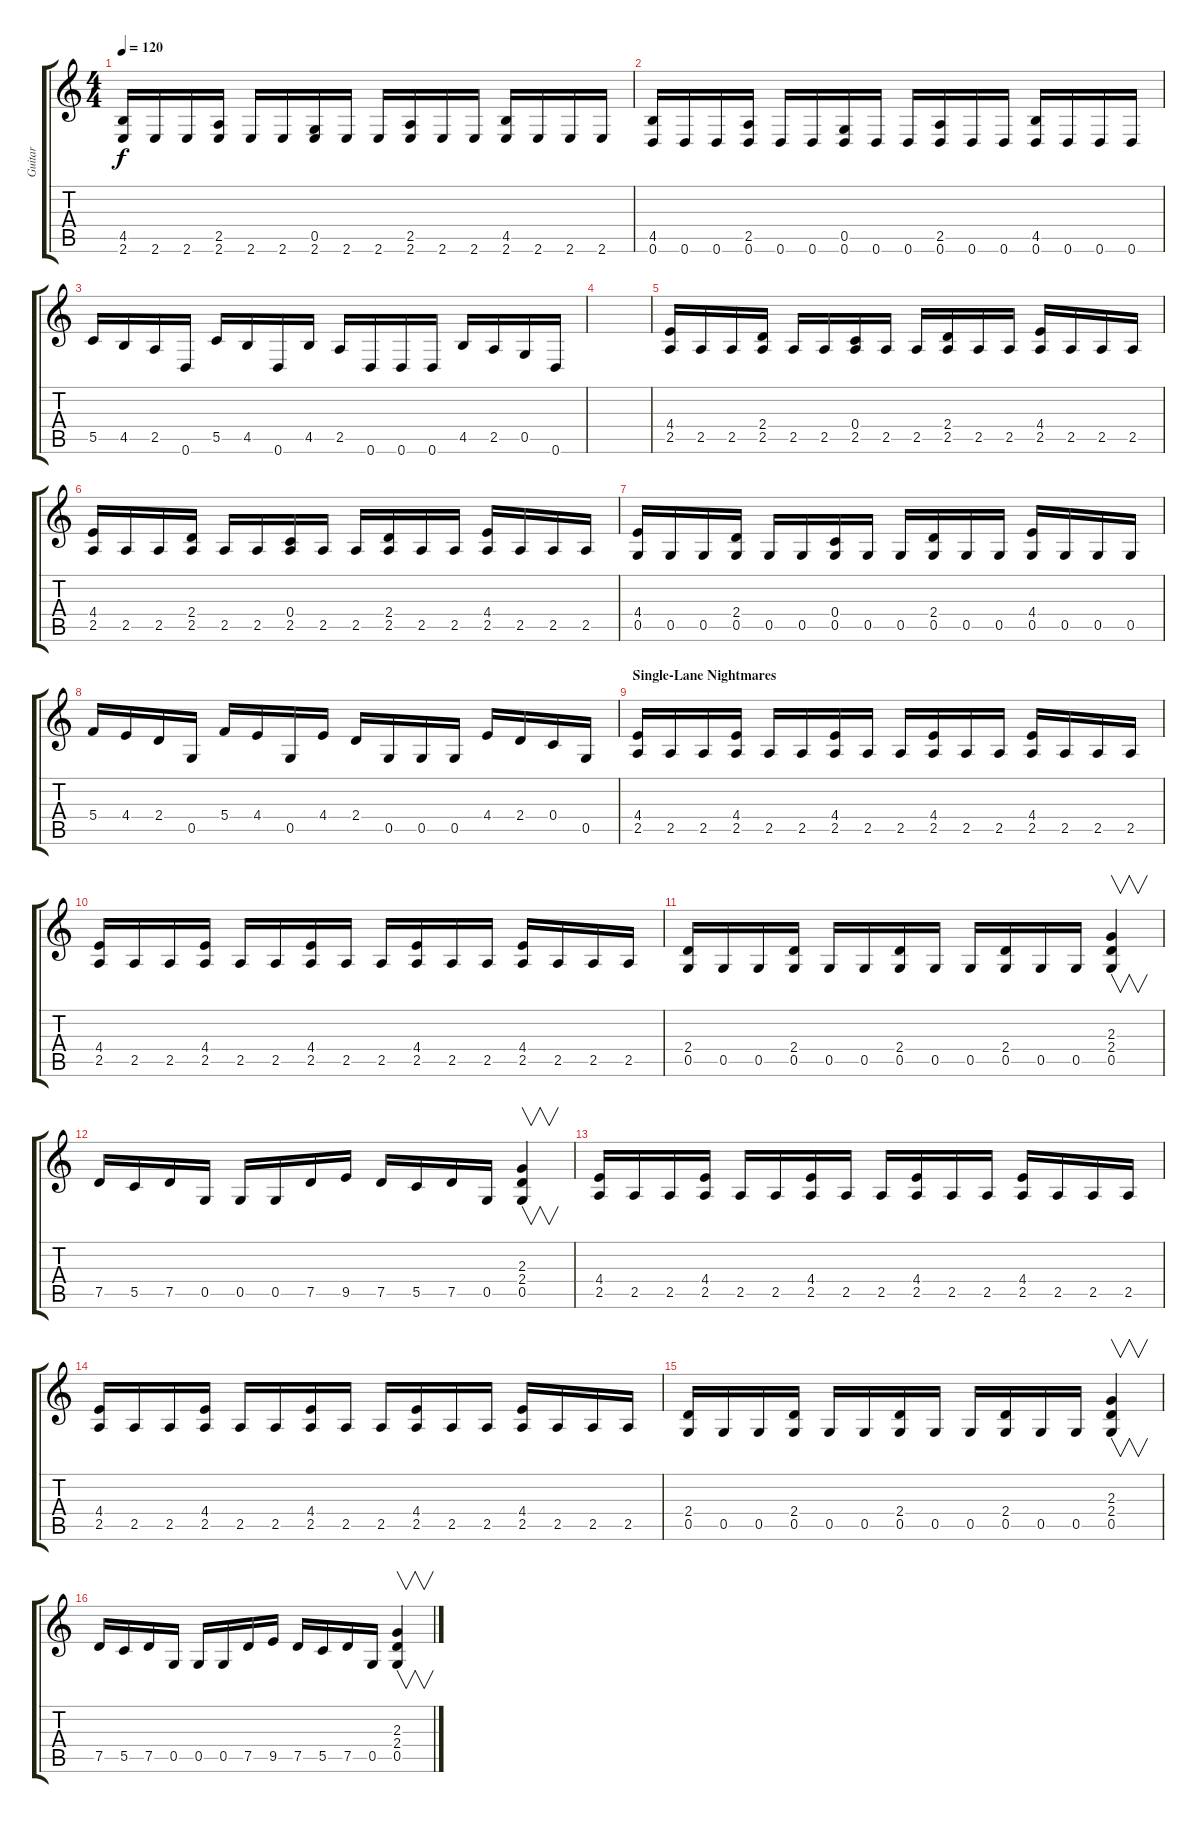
\track ("Guitar" "Guitar") {instrument overdrivenguitar}
\staff {score tabs}
\tuning (D4 A3 F3 C3 G2 D2) {hide}
\ts (4 4)
\tempo 120
\clef g2
\ks c
(4.5 2.6).16{dy f} 2.6.16 2.6.16 (2.5 2.6).16 2.6.16 2.6.16 (0.5 2.6).16 2.6.16 2.6.16 (2.5 2.6).16 2.6.16 2.6.16 (4.5 2.6).16 2.6.16 2.6.16 2.6.16 |
(4.5 0.6).16 0.6.16 0.6.16 (2.5 0.6).16 0.6.16 0.6.16 (0.5 0.6).16 0.6.16 0.6.16 (2.5 0.6).16 0.6.16 0.6.16 (4.5 0.6).16 0.6.16 0.6.16 0.6.16 |
5.5.16 4.5.16 2.5.16 0.6.16 5.5.16 4.5.16 0.6.16 4.5.16 2.5.16 0.6.16 0.6.16 0.6.16 4.5.16 2.5.16 0.5.16 0.6.16 |
|
(4.4 2.5).16{volume 13 balance 7} 2.5.16 2.5.16 (2.4 2.5).16 2.5.16 2.5.16 (0.4 2.5).16 2.5.16 2.5.16 (2.4 2.5).16 2.5.16 2.5.16 (4.4 2.5).16 2.5.16 2.5.16 2.5.16 |
(4.4 2.5).16 2.5.16 2.5.16 (2.4 2.5).16 2.5.16 2.5.16 (0.4 2.5).16 2.5.16 2.5.16 (2.4 2.5).16 2.5.16 2.5.16 (4.4 2.5).16 2.5.16 2.5.16 2.5.16 |
(4.4 0.5).16 0.5.16 0.5.16 (2.4 0.5).16 0.5.16 0.5.16 (0.4 0.5).16 0.5.16 0.5.16 (2.4 0.5).16 0.5.16 0.5.16 (4.4 0.5).16 0.5.16 0.5.16 0.5.16 |
5.4.16 4.4.16 2.4.16 0.5.16 5.4.16 4.4.16 0.5.16 4.4.16 2.4.16 0.5.16 0.5.16 0.5.16 4.4.16 2.4.16 0.4.16 0.5.16 |
\section ("" "Single-Lane Nightmares")
(4.4 2.5).16{volume 13 balance 7} 2.5.16 2.5.16 (4.4 2.5).16 2.5.16 2.5.16 (4.4 2.5).16 2.5.16 2.5.16 (4.4 2.5).16 2.5.16 2.5.16 (4.4 2.5).16 2.5.16 2.5.16 2.5.16 |
(4.4 2.5).16 2.5.16 2.5.16 (4.4 2.5).16 2.5.16 2.5.16 (4.4 2.5).16 2.5.16 2.5.16 (4.4 2.5).16 2.5.16 2.5.16 (4.4 2.5).16 2.5.16 2.5.16 2.5.16 |
(2.4 0.5).16 0.5.16 0.5.16 (2.4 0.5).16 0.5.16 0.5.16 (2.4 0.5).16 0.5.16 0.5.16 (2.4 0.5).16 0.5.16 0.5.16 (2.3 2.4 0.5).4{v} |
7.5.16 5.5.16 7.5.16 0.5.16 0.5.16 0.5.16 7.5.16 9.5.16 7.5.16 5.5.16 7.5.16 0.5.16 (2.3 2.4 0.5).4{v} |
(4.4 2.5).16{volume 13 balance 7} 2.5.16 2.5.16 (4.4 2.5).16 2.5.16 2.5.16 (4.4 2.5).16 2.5.16 2.5.16 (4.4 2.5).16 2.5.16 2.5.16 (4.4 2.5).16 2.5.16 2.5.16 2.5.16 |
(4.4 2.5).16 2.5.16 2.5.16 (4.4 2.5).16 2.5.16 2.5.16 (4.4 2.5).16 2.5.16 2.5.16 (4.4 2.5).16 2.5.16 2.5.16 (4.4 2.5).16 2.5.16 2.5.16 2.5.16 |
(2.4 0.5).16 0.5.16 0.5.16 (2.4 0.5).16 0.5.16 0.5.16 (2.4 0.5).16 0.5.16 0.5.16 (2.4 0.5).16 0.5.16 0.5.16 (2.3 2.4 0.5).4{v} |
7.5.16 5.5.16 7.5.16 0.5.16 0.5.16 0.5.16 7.5.16 9.5.16 7.5.16 5.5.16 7.5.16 0.5.16 (2.3 2.4 0.5).4{v}
